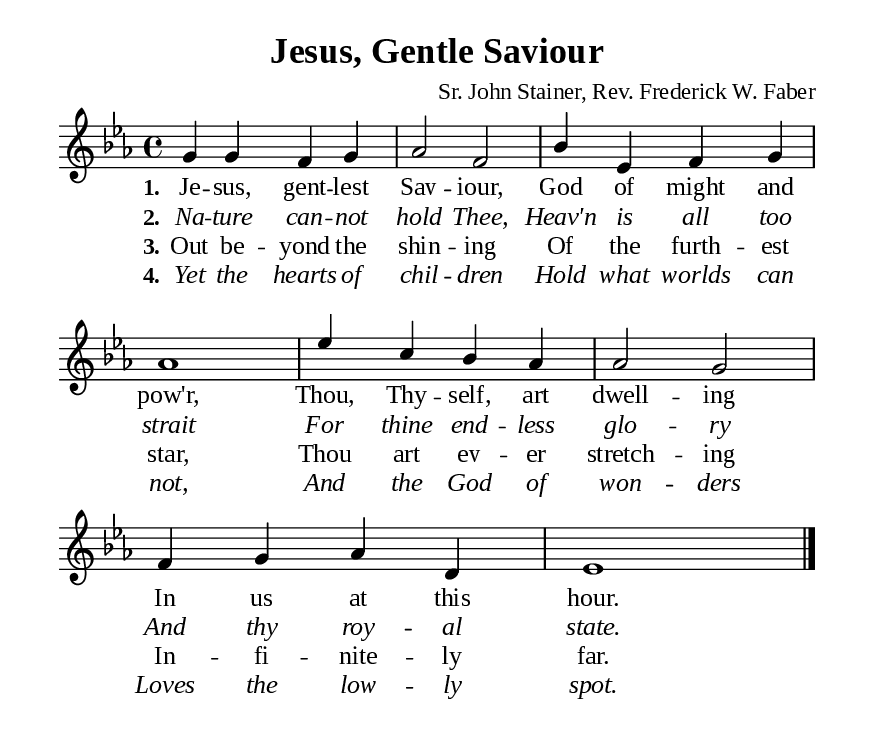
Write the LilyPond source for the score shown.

\version "2.18.2"

\header {
  title = "Jesus, Gentle Saviour"
  composer = "Sr. John Stainer, Rev. Frederick W. Faber"
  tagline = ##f
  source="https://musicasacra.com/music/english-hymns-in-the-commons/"
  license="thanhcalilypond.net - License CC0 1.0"
}

global= {
  \key ees \major
  \time 4/4
  \override Score.BarNumber.break-visibility = ##(#f #f #f)
  \override Lyrics.LyricSpace.minimum-distance = #3.0
}

\paper {
  #(set-paper-size "a5")
  top-margin = 10\mm
  bottom-margin = 5\mm
  left-margin = 10\mm
  right-margin = 10\mm
  indent = #0
  #(define fonts
	 (make-pango-font-tree "Liberation Serif"
	 		       "Liberation Serif"
			       "Liberation Serif"
			       (/ 20 20)))
  system-system-spacing = #'((basic-distance . 3) (padding . 3))
}

printItalic = \with {
  \override LyricText.font-shape = #'italic
}

% Verse music
musicVerseSoprano = \relative c'' {
  %{	01	%} g4 g f g |
  %{	02	%} aes2 f |
  %{	03	%} bes4 ees, f g |
  %{	04	%} aes1 |
  %{	05	%} ees'4 c bes aes |
  %{	06	%} aes2 g |
  %{	07	%} f4 g aes d, |
  %{	08	%} ees1 \bar "|."
}

% Verse lyrics
verseOne = \lyricmode {
  \set stanza = #"1."
  Je -- sus, gent -- lest Sav -- iour,
  God of might and pow'r,
  Thou, Thy -- self, art dwell -- ing
  In us at this hour.
}

verseTwo = \lyricmode {
  \set stanza = #"2."
  Na -- ture can -- not hold Thee,
  Heav'n is all too strait
  For thine end -- less glo -- ry
  And thy roy -- al state.
}

verseThree = \lyricmode {
  \set stanza = #"3."
  Out be -- yond the shin -- ing
  Of the furth -- est star,
  Thou art ev -- er stretch -- ing
  In -- fi -- nite -- ly far.
}

verseFour = \lyricmode {
  \set stanza = #"4."
  Yet the hearts of chil -- dren
  Hold what worlds can not,
  And the God of won -- ders
  Loves the low -- ly spot.
}

% Layout
\score {
    \new ChoirStaff <<
      \new Staff <<
        \clef "treble"
        \new Voice = "sopranos" { \global \stemUp \slurUp \musicVerseSoprano }
      >>
      \new Lyrics \lyricsto sopranos \verseOne
      \new Lyrics \printItalic \lyricsto sopranos \verseTwo
      \new Lyrics \lyricsto sopranos \verseThree
      \new Lyrics \printItalic \lyricsto sopranos \verseFour
    >>
}
